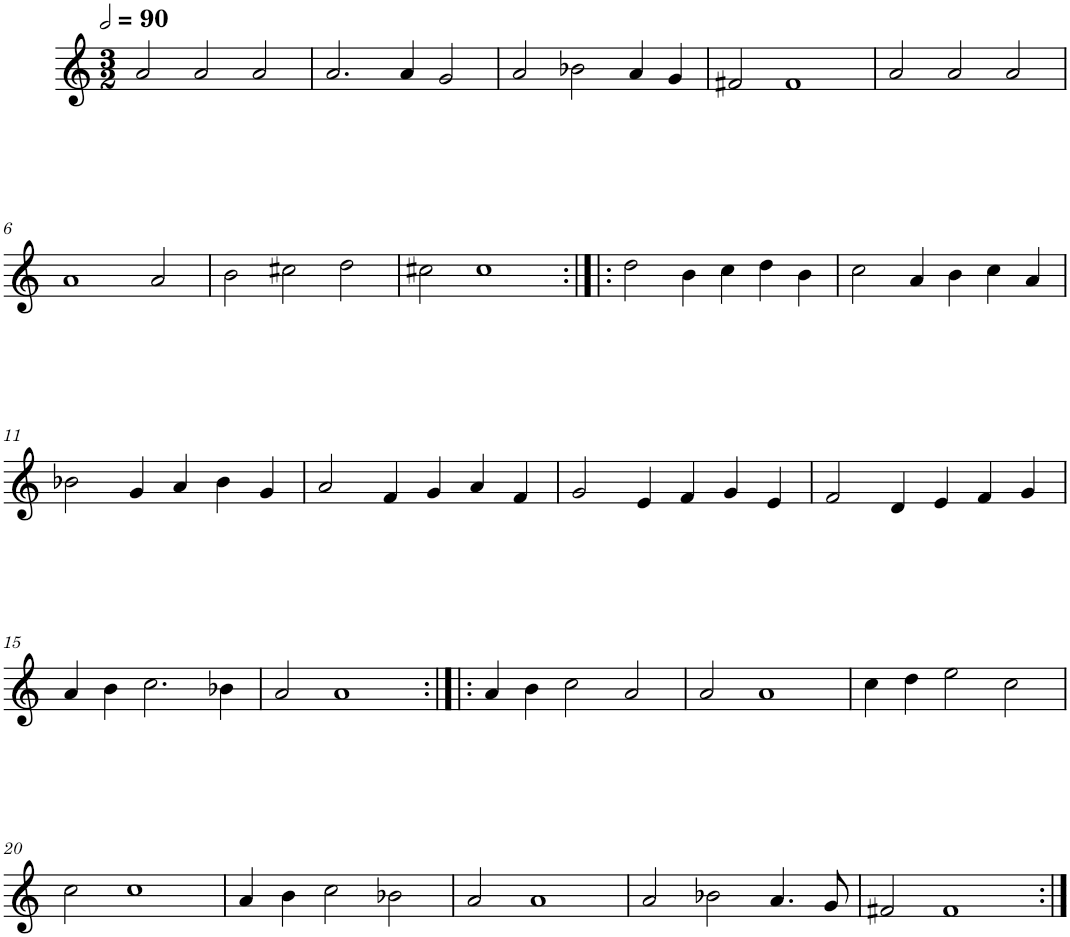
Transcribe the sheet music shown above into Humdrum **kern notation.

**kern
*part1
*staff1
*I"Cinq parties
*clefG2
*k[]
*M3/2
*MM180
=1
2a/
2a/
2a/
=2
2.a/
4a/
2g/
=3
2a/
2b-X\
4a/
4g/
=4
2f#X/
1f#
=5
2a/
2a/
2a/
!!LO:LB:g=z
=6
1a
2a/
=7
2b\
2cc#X\
2dd\
=8
2cc#X\
1cc#
=9:|!|:
2dd\
4b\
4cc\
4dd\
4b\
=10
2cc\
4a/
4b\
4cc\
4a/
!!LO:LB:g=z
=11
2b-X\
4g/
4a/
4b-\
4g/
=12
2a/
4f/
4g/
4a/
4f/
=13
2g/
4e/
4f/
4g/
4e/
=14
2f/
4d/
4e/
4f/
4g/
!!LO:LB:g=z
=15
4a/
4b\
2.cc\
4b-X\
=16
2a/
1a
=17:|!|:
4a/
4b\
2cc\
2a/
=18
2a/
1a
=19
4cc\
4dd\
2ee\
2cc\
!!LO:LB:g=z
=20
2cc\
1cc
=21
4a/
4b\
2cc\
2b-X\
=22
2a/
1a
=23
2a/
2b-X\
4.a/
8g/
=24
2f#X/
1f#
=:|!
*-
